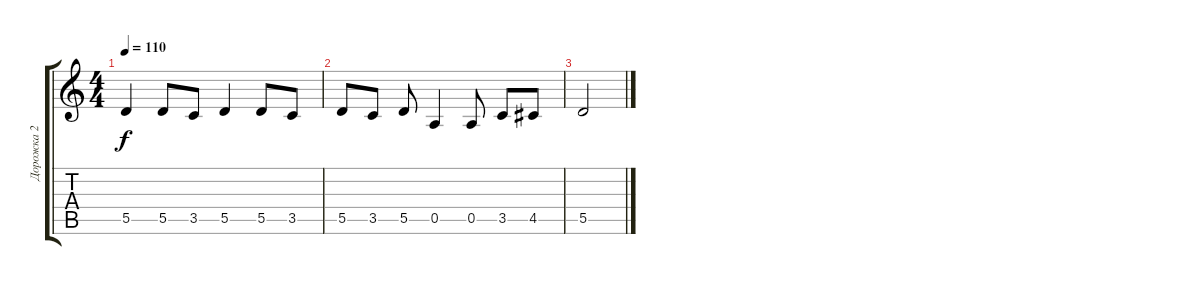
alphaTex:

\track ("Дорожка 2" "Дорожка 2") {instrument overdrivenguitar}
\staff {score tabs}
\tuning (E4 B3 G3 D3 A2 E2) {hide}
\ts (4 4)
\tempo 110
\clef g2
\ks c
5.5.4{dy f} 5.5.8 3.5.8 5.5.4 5.5.8 3.5.8 |
5.5.8 3.5.8 5.5.8 0.5.4 0.5.8 3.5.8 4.5.8 |
5.5.2{volume 0}
